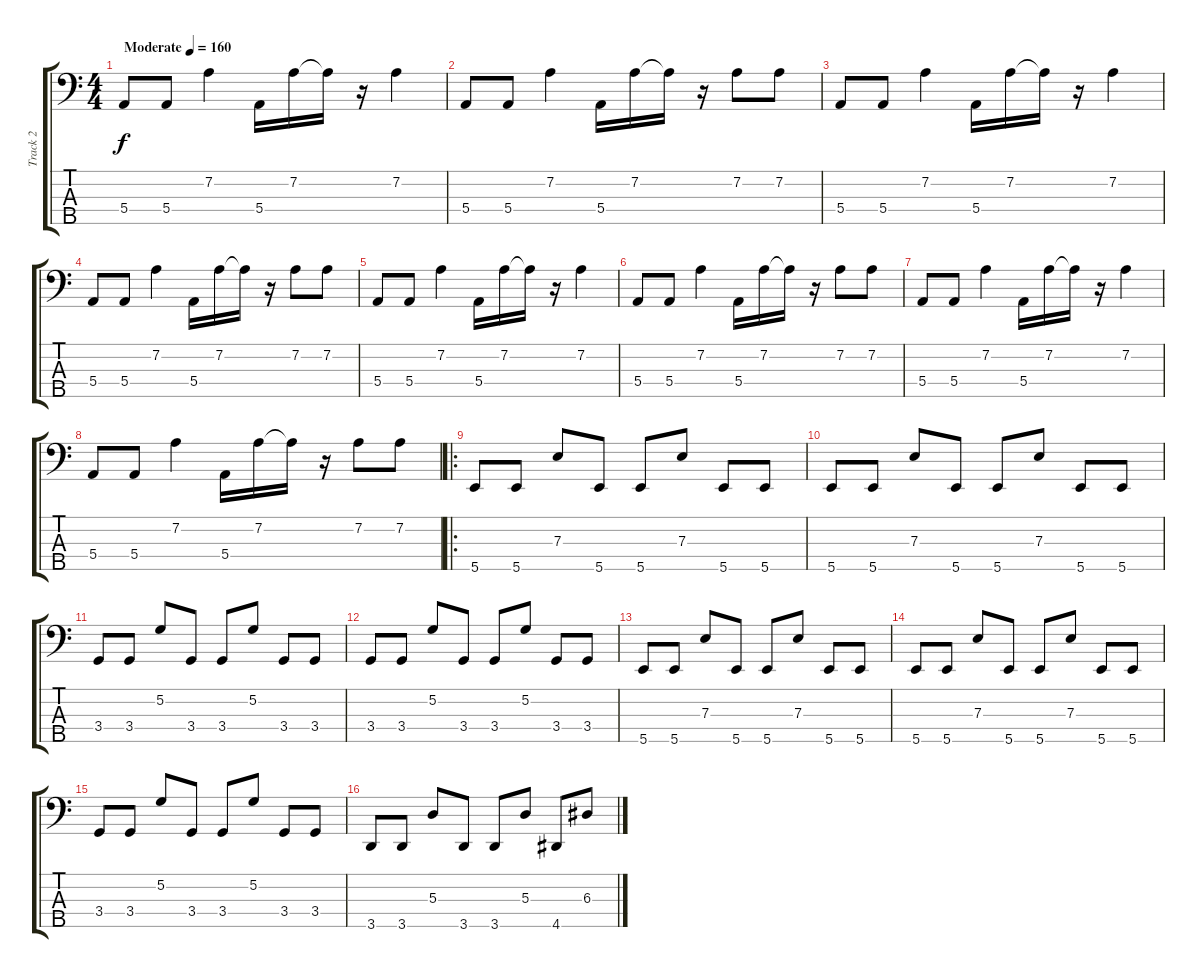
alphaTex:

\track ("Track 2" "Track 2") {instrument electricbassfinger}
\staff {score tabs}
\tuning (G2 D2 A1 E1 B0) {hide}
\ts (4 4)
\tempo (160 "Moderate")
\clef f4
\ks c
5.4.8{dy f instrument electricbassfinger} 5.4.8 7.2.4 5.4.16 7.2.16 7.2{t}.16 r.16 7.2.4 |
5.4.8 5.4.8 7.2.4 5.4.16 7.2.16 7.2{t}.16 r.16 7.2.8 7.2.8 |
5.4.8 5.4.8 7.2.4 5.4.16 7.2.16 7.2{t}.16 r.16 7.2.4 |
5.4.8 5.4.8 7.2.4 5.4.16 7.2.16 7.2{t}.16 r.16 7.2.8 7.2.8 |
5.4.8 5.4.8 7.2.4 5.4.16 7.2.16 7.2{t}.16 r.16 7.2.4 |
5.4.8 5.4.8 7.2.4 5.4.16 7.2.16 7.2{t}.16 r.16 7.2.8 7.2.8 |
5.4.8 5.4.8 7.2.4 5.4.16 7.2.16 7.2{t}.16 r.16 7.2.4 |
5.4.8 5.4.8 7.2.4 5.4.16 7.2.16 7.2{t}.16 r.16 7.2.8 7.2.8 |
\ro
5.5.8 5.5.8 7.3.8 5.5.8 5.5.8 7.3.8 5.5.8 5.5.8 |
5.5.8 5.5.8 7.3.8 5.5.8 5.5.8 7.3.8 5.5.8 5.5.8 |
3.4.8 3.4.8 5.2.8 3.4.8 3.4.8 5.2.8 3.4.8 3.4.8 |
3.4.8 3.4.8 5.2.8 3.4.8 3.4.8 5.2.8 3.4.8 3.4.8 |
5.5.8 5.5.8 7.3.8 5.5.8 5.5.8 7.3.8 5.5.8 5.5.8 |
5.5.8 5.5.8 7.3.8 5.5.8 5.5.8 7.3.8 5.5.8 5.5.8 |
3.4.8 3.4.8 5.2.8 3.4.8 3.4.8 5.2.8 3.4.8 3.4.8 |
3.5.8 3.5.8 5.3.8 3.5.8 3.5.8 5.3.8 4.5.8 6.3.8
